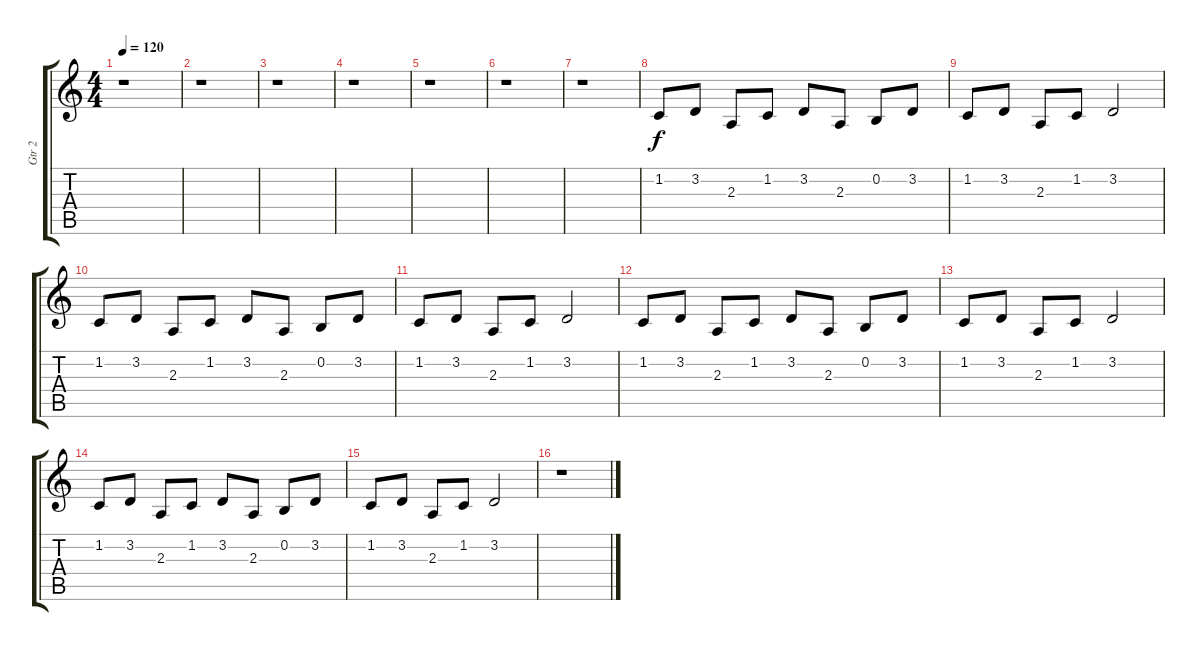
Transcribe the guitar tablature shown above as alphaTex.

\track ("Gtr 2" "Gtr 2") {instrument recorder}
\staff {score tabs}
\tuning (E4 B3 G3 D3 A2 E2) {hide}
\ts (4 4)
\tempo 120
\clef g2
\ks c
r.1{dy f} |
r.1 |
r.1 |
r.1 |
r.1 |
r.1 |
r.1 |
1.2.8 3.2.8 2.3.8 1.2.8 3.2.8 2.3.8 0.2.8 3.2.8 |
1.2.8 3.2.8 2.3.8 1.2.8 3.2.2 |
1.2.8 3.2.8 2.3.8 1.2.8 3.2.8 2.3.8 0.2.8 3.2.8 |
1.2.8 3.2.8 2.3.8 1.2.8 3.2.2 |
1.2.8 3.2.8 2.3.8 1.2.8 3.2.8 2.3.8 0.2.8 3.2.8 |
1.2.8 3.2.8 2.3.8 1.2.8 3.2.2 |
1.2.8 3.2.8 2.3.8 1.2.8 3.2.8 2.3.8 0.2.8 3.2.8 |
1.2.8 3.2.8 2.3.8 1.2.8 3.2.2 |
r.1
